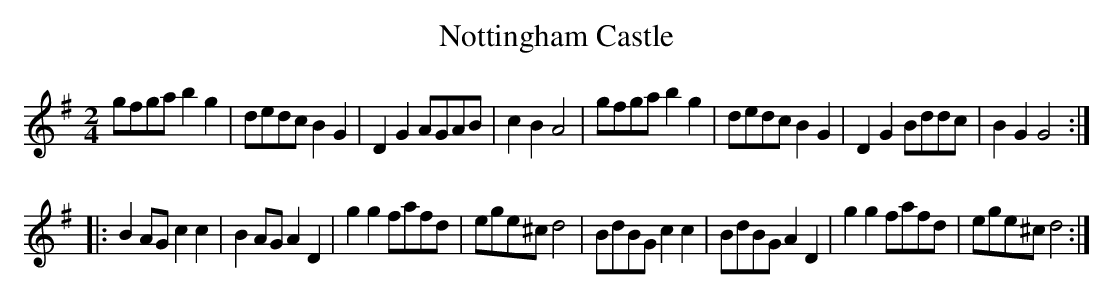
X:1
T:Nottingham Castle
M:2/4
L:1/8
K:G
gfga b2g2 | dedc B2G2 | D2G2 AGAB | c2B2 A4 |\
gfga b2g2 | dedc B2G2 | D2G2 Bddc | B2G2 G4 :|
|:B2AG c2c2| B2AG A2D2 | g2g2 fafd| ege^c d4| \
BdBG c2c2 | BdBG A2D2 | g2g2 fafd | ege^c d4:|
